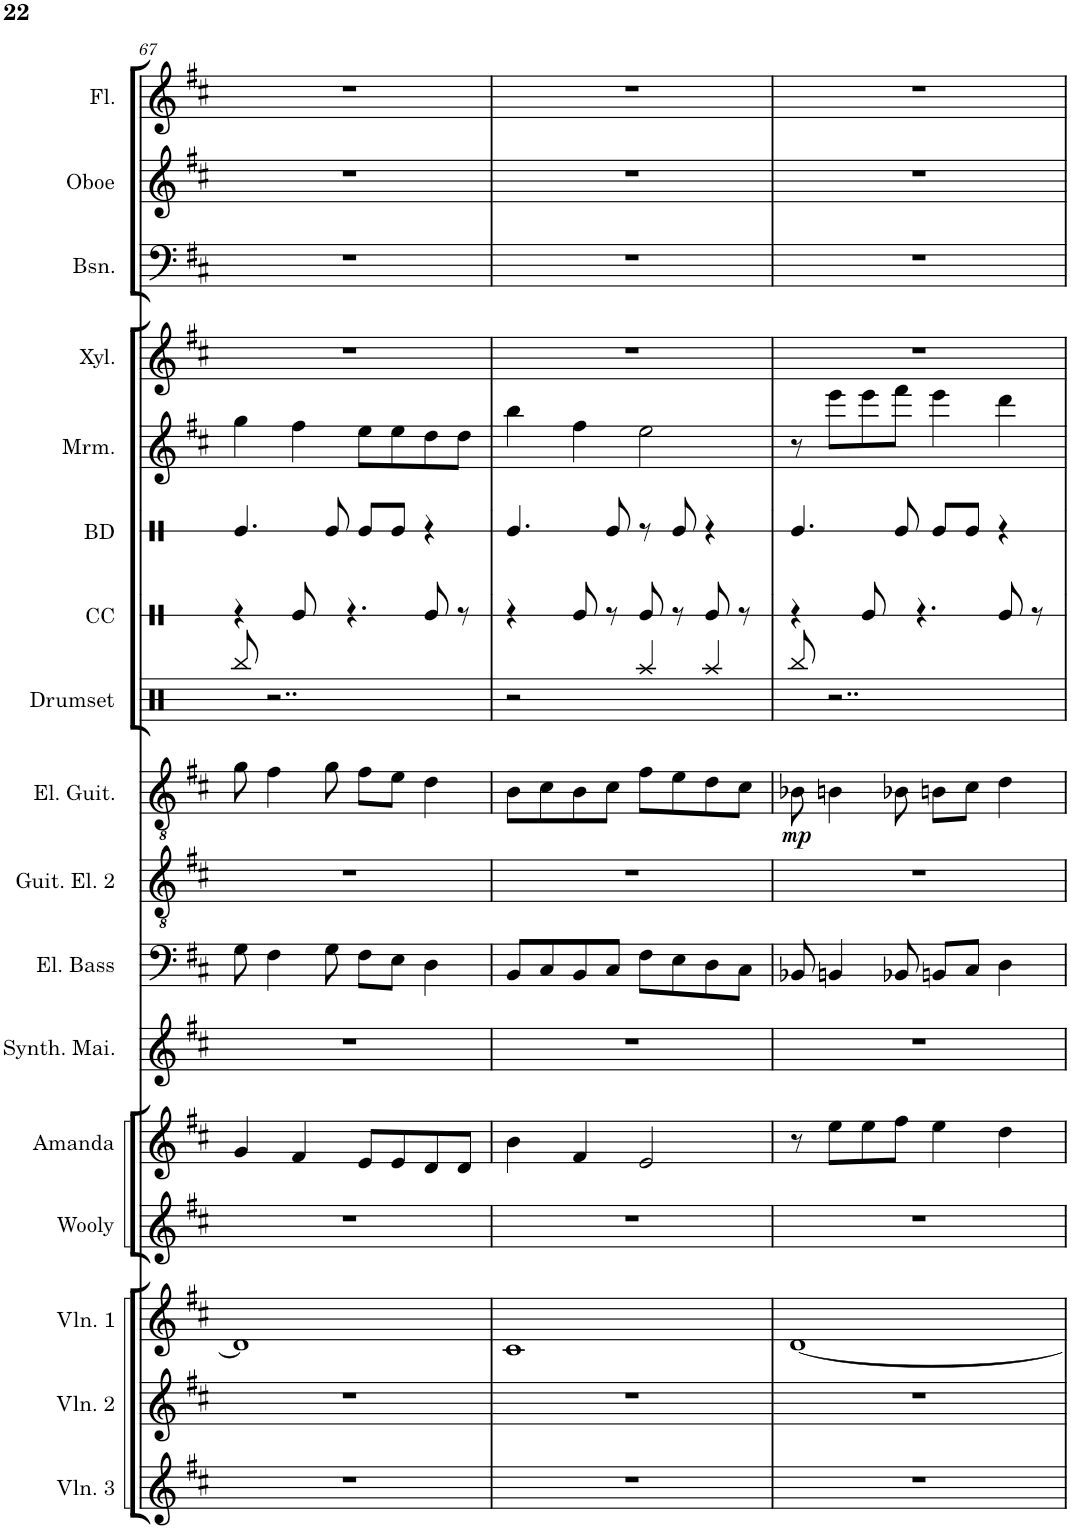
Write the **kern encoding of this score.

**kern	**kern	**kern	**kern	**kern	**kern	**kern	**kern	**kern	**dynam	**kern	**kern	**kern	**kern	**kern	**kern	**kern	**kern
*part17	*part16	*part15	*part14	*part13	*part12	*part11	*part10	*part9	*part9	*part8	*part7	*part6	*part5	*part4	*part3	*part2	*part1
*staff17	*staff16	*staff15	*staff14	*staff13	*staff12	*staff11	*staff10	*staff9	*staff9	*staff8	*staff7	*staff6	*staff5	*staff4	*staff3	*staff2	*staff1
*I"Violon 3	*I"Violon 2	*I"Violon 1	*I"Wooly	*I"Amanda	*I"Synthesizer	*I"Electric Bass	*I"Electric Guitar 2	*I"Electric Guitar	*	*I"Drumset	*I"Snare Drum	*I"Bass Drum	*I"Marimba	*I"Xylophone	*I"Bassoon	*I"Oboe	*I"Flute
*I'Vln. 3	*I'Vln. 2	*I'Vln. 1	*I'Wooly	*I'Amanda	*	*I'El. Bass	*	*I'El. Guit.	*	*I'Drumset	*	*I'BD	*I'Mrm.	*I'Xyl.	*I'Bsn.	*I'Oboe	*I'Fl.
!!LO:PB:g=z
*clefG2	*clefG2	*clefG2	*clefG2	*clefG2	*clefG2	*clefF4	*clefGv2	*clefGv2	*	*clefX	*clefX	*clefX	*clefG2	*clefG2	*clefF4	*clefG2	*clefG2
*	*	*	*	*	*	*Trd7c12	*	*	*	*	*	*	*	*Trd-7c-12	*	*	*
*k[f#c#]	*k[f#c#]	*k[f#c#]	*k[f#c#]	*k[f#c#]	*k[f#c#]	*k[f#c#]	*k[f#c#]	*k[f#c#]	*	*k[]	*k[]	*k[]	*k[f#c#]	*k[f#c#]	*k[f#c#]	*k[f#c#]	*k[f#c#]
*M4/4	*M4/4	*M4/4	*M4/4	*M4/4	*M4/4	*M4/4	*M4/4	*M4/4	*	*M4/4	*M4/4	*M4/4	*M4/4	*M4/4	*M4/4	*M4/4	*M4/4
=67	=67	=67	=67	=67	=67	=67	=67	=67	=67	=67	=67	=67	=67	=67	=67	=67	=67
1r	1r	1d]	1r	4g/	1r	8G\	1r	8g\	.	8Rbb/	4r	4.Re/	4gg\	1r	1r	1r	1r
.	.	.	.	.	.	4F#\	.	4f#\	.	2..r	.	.	.	.	.	.	.
.	.	.	.	4f#/	.	.	.	.	.	.	8Re/	.	4ff#\	.	.	.	.
.	.	.	.	.	.	8G\	.	8g\	.	.	4.r	8Re/	.	.	.	.	.
.	.	.	.	8e/L	.	8F#\L	.	8f#\L	.	.	.	8Re/L	8ee\L	.	.	.	.
.	.	.	.	8e/	.	8E\J	.	8e\J	.	.	.	8Re/J	8ee\	.	.	.	.
.	.	.	.	8d/	.	4D\	.	4d\	.	.	8Re/	4r	8dd\	.	.	.	.
.	.	.	.	8d/J	.	.	.	.	.	.	8r	.	8dd\J	.	.	.	.
=68	=68	=68	=68	=68	=68	=68	=68	=68	=68	=68	=68	=68	=68	=68	=68	=68	=68
1r	1r	1c#	1r	4b\	1r	8BB/L	1r	8B\L	.	2r	4r	4.Re/	4bb\	1r	1r	1r	1r
.	.	.	.	.	.	8C#/	.	8c#\	.	.	.	.	.	.	.	.	.
.	.	.	.	4f#/	.	8BB/	.	8B\	.	.	8Re/	.	4ff#\	.	.	.	.
.	.	.	.	.	.	8C#/J	.	8c#\J	.	.	8r	8Re/	.	.	.	.	.
.	.	.	.	2e/	.	8F#\L	.	8f#\L	.	4Raa/	8Re/	8r	2ee\	.	.	.	.
.	.	.	.	.	.	8E\	.	8e\	.	.	8r	8Re/	.	.	.	.	.
.	.	.	.	.	.	8D\	.	8d\	.	4Raa/	8Re/	4r	.	.	.	.	.
.	.	.	.	.	.	8C#\J	.	8c#\J	.	.	8r	.	.	.	.	.	.
=69	=69	=69	=69	=69	=69	=69	=69	=69	=69	=69	=69	=69	=69	=69	=69	=69	=69
!	!	!	!	!	!	!	!	!	!LO:DY:b	!	!	!	!	!	!	!	!
1r	1r	[1d	1r	8r	1r	8BB-X/	1r	8B-X\	mp	8Rbb/	4r	4.Re/	8r	1r	1r	1r	1r
.	.	.	.	8ee\L	.	4BBn/	.	4Bn\	.	2..r	.	.	8eee\L	.	.	.	.
.	.	.	.	8ee\	.	.	.	.	.	.	8Re/	.	8eee\	.	.	.	.
.	.	.	.	8ff#\J	.	8BB-X/	.	8B-X\	.	.	4.r	8Re/	8fff#\J	.	.	.	.
.	.	.	.	4ee\	.	8BBn/L	.	8Bn\L	.	.	.	8Re/L	4eee\	.	.	.	.
.	.	.	.	.	.	8C#/J	.	8c#\J	.	.	.	8Re/J	.	.	.	.	.
.	.	.	.	4dd\	.	4D\	.	4d\	.	.	8Re/	4r	4ddd\	.	.	.	.
.	.	.	.	.	.	.	.	.	.	.	8r	.	.	.	.	.	.
=	=	=	=	=	=	=	=	=	=	=	=	=	=	=	=	=	=
*-	*-	*-	*-	*-	*-	*-	*-	*-	*-	*-	*-	*-	*-	*-	*-	*-	*-
